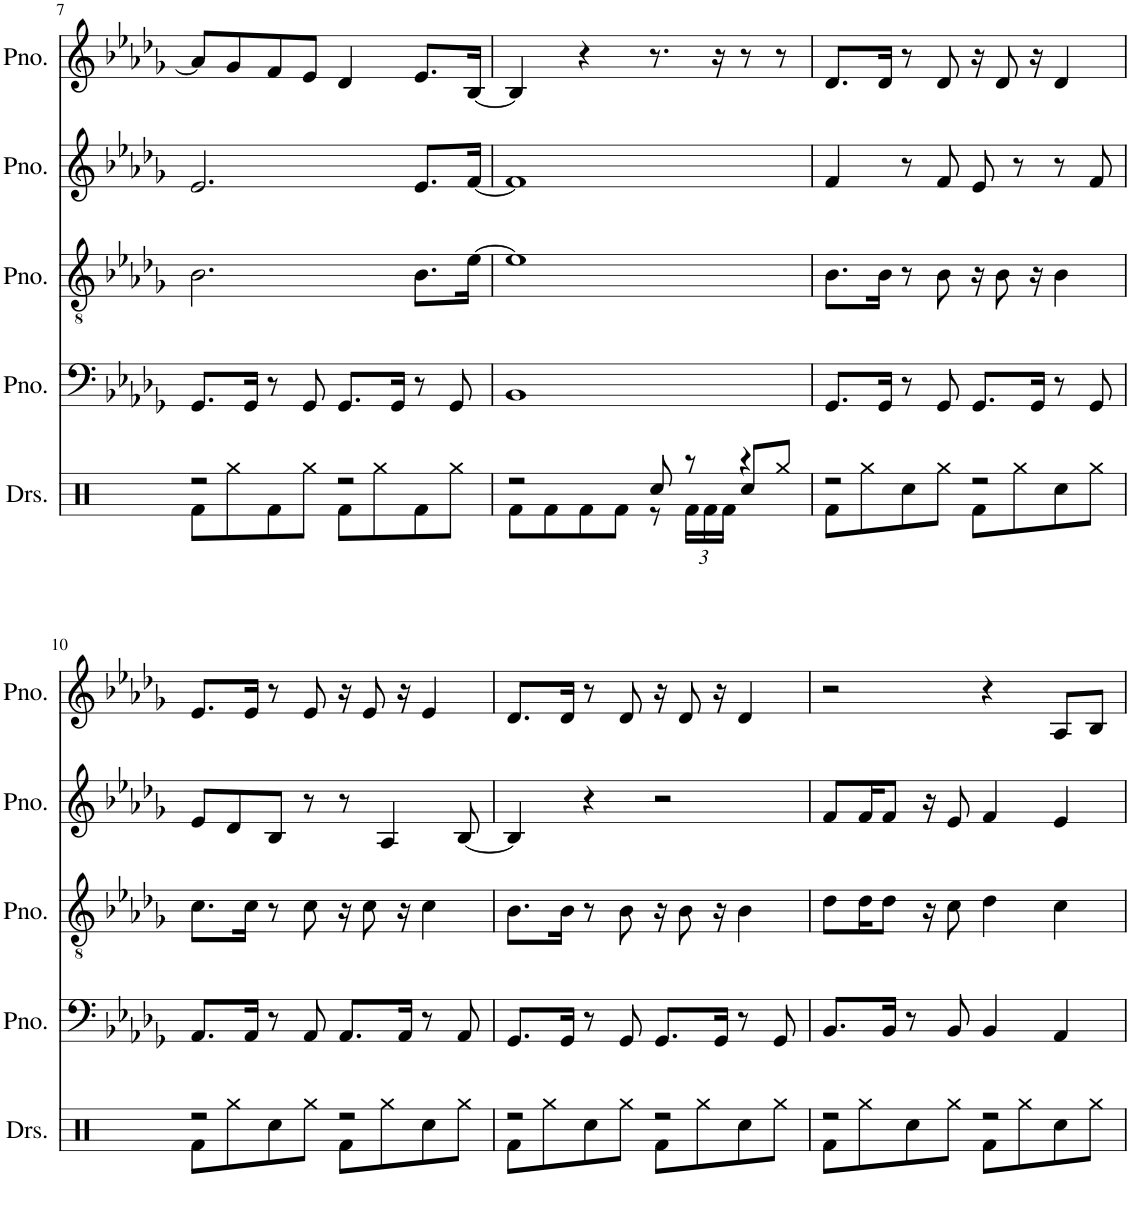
**kern	**kern	**kern	**kern	**kern
*part5	*part4	*part3	*part2	*part1
*staff5	*staff4	*staff3	*staff2	*staff1
*I"ドラムセット	*I"ピアノ	*I"ピアノ	*I"ピアノ	*I"ピアノ
!!LO:PB:g=z
*clefX	*clefF4	*clefGv2	*clefG2	*clefG2
*k[]	*k[b-e-a-d-g-]	*k[b-e-a-d-g-]	*k[b-e-a-d-g-]	*k[b-e-a-d-g-]
*M4/4	*M4/4	*M4/4	*M4/4	*M4/4
=7	=7	=7	=7	=7
*^	*	*	*	*
2r	8Rf\L	8.GG-/L	2.B-\	2.e-/	8a-/L]
.	8Rgg\	.	.	.	8g-/
.	.	16GG-/Jk	.	.	.
.	8Rf\	8r	.	.	8f/
.	8Rgg\J	8GG-/	.	.	8e-/J
2r	8Rf\L	8.GG-/L	.	.	4d-/
.	8Rgg\	.	.	.	.
.	.	16GG-/Jk	.	.	.
.	8Rf\	8r	8.B-\L	8.e-/L	8.e-/L
.	8Rgg\J	8GG-/	.	.	.
.	.	.	[16e-\Jk	[16f/Jk	[16B-/Jk
=8	=8	=8	=8	=8	=8
2r	8Rf\L	1BB-	1e-]	1f]	4B-/]
.	8Rf\	.	.	.	.
.	8Rf\	.	.	.	4r
.	8Rf\J	.	.	.	.
8Rcc/	8r	.	.	.	8.r
*	*Xbrackettup	*	*	*	*
8r	24Rf\LL	.	.	.	.
.	24Rf\	.	.	.	.
.	.	.	.	.	16r
.	24Rf\JJ	.	.	.	.
4r	8Rcc/L	.	.	.	8r
.	8Rgg/J	.	.	.	8r
=9	=9	=9	=9	=9	=9
2r	8Rf\L	8.GG-/L	8.B-\L	4f/	8.d-/L
.	8Rgg\	.	.	.	.
.	.	16GG-/Jk	16B-\Jk	.	16d-/Jk
.	8Rcc\	8r	8r	8r	8r
.	8Rgg\J	8GG-/	8B-\	8f/	8d-/
2r	8Rf\L	8.GG-/L	16r	8e-/	16r
.	.	.	8B-\	.	8d-/
.	8Rgg\	.	.	8r	.
.	.	16GG-/Jk	16r	.	16r
.	8Rcc\	8r	4B-\	8r	4d-/
.	8Rgg\J	8GG-/	.	8f/	.
!!LO:LB:g=z
=10	=10	=10	=10	=10	=10
2r	8Rf\L	8.AA-/L	8.c\L	8e-/L	8.e-/L
.	8Rgg\	.	.	8d-/	.
.	.	16AA-/Jk	16c\Jk	.	16e-/Jk
.	8Rcc\	8r	8r	8B-/J	8r
.	8Rgg\J	8AA-/	8c\	8r	8e-/
2r	8Rf\L	8.AA-/L	16r	8r	16r
.	.	.	8c\	.	8e-/
.	8Rgg\	.	.	4A-/	.
.	.	16AA-/Jk	16r	.	16r
.	8Rcc\	8r	4c\	.	4e-/
.	8Rgg\J	8AA-/	.	[8B-/	.
=11	=11	=11	=11	=11	=11
2r	8Rf\L	8.GG-/L	8.B-\L	4B-/]	8.d-/L
.	8Rgg\	.	.	.	.
.	.	16GG-/Jk	16B-\Jk	.	16d-/Jk
.	8Rcc\	8r	8r	4r	8r
.	8Rgg\J	8GG-/	8B-\	.	8d-/
2r	8Rf\L	8.GG-/L	16r	2r	16r
.	.	.	8B-\	.	8d-/
.	8Rgg\	.	.	.	.
.	.	16GG-/Jk	16r	.	16r
.	8Rcc\	8r	4B-\	.	4d-/
.	8Rgg\J	8GG-/	.	.	.
=12	=12	=12	=12	=12	=12
2r	8Rf\L	8.BB-/L	8d-\L	8f/L	2r
.	8Rgg\	.	16d-\K	16f/K	.
.	.	16BB-/Jk	8d-\J	8f/J	.
.	8Rcc\	8r	.	.	.
.	.	.	16r	16r	.
.	8Rgg\J	8BB-/	8c\	8e-/	.
2r	8Rf\L	4BB-/	4d-\	4f/	4r
.	8Rgg\	.	.	.	.
.	8Rcc\	4AA-/	4c\	4e-/	8A-/L
.	8Rgg\J	.	.	.	8B-/J
*v	*v	*	*	*	*
=	=	=	=	=
*-	*-	*-	*-	*-
